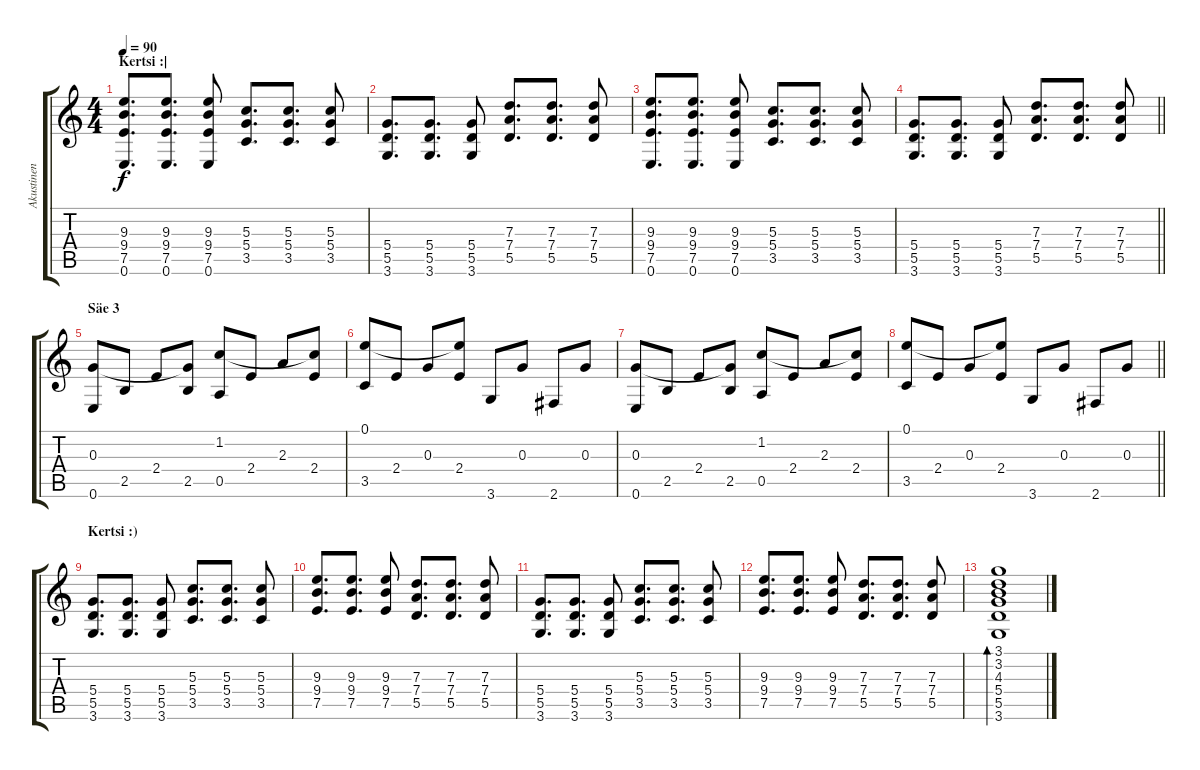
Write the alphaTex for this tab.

\track ("Akustinen" "Akustinen") {instrument acousticguitarsteel}
\staff {score tabs}
\tuning (E4 B3 G3 D3 A2 E2) {hide}
\ts (4 4)
\section ("" "Kertsi :|")
\tempo 90
\clef g2
\ks c
(9.3 9.4 7.5 0.6).8{d dy f} (9.3 9.4 7.5 0.6).8{d} (9.3 9.4 7.5 0.6).8 (5.3 5.4 3.5).8{d} (5.3 5.4 3.5).8{d} (5.3 5.4 3.5).8 |
(5.4 5.5 3.6).8{d} (5.4 5.5 3.6).8{d} (5.4 5.5 3.6).8 (7.3 7.4 5.5).8{d} (7.3 7.4 5.5).8{d} (7.3 7.4 5.5).8 |
(9.3 9.4 7.5 0.6).8{d} (9.3 9.4 7.5 0.6).8{d} (9.3 9.4 7.5 0.6).8 (5.3 5.4 3.5).8{d} (5.3 5.4 3.5).8{d} (5.3 5.4 3.5).8 |
\barLineRight lightlight
(5.4 5.5 3.6).8{d} (5.4 5.5 3.6).8{d} (5.4 5.5 3.6).8 (7.3 7.4 5.5).8{d} (7.3 7.4 5.5).8{d} (7.3 7.4 5.5).8 |
\section ("" "Säe 3")
(0.3 0.6).8 2.5.8 2.4.8 (0.3{t} 2.5).8 (1.2 0.5).8 2.4.8 2.3.8 (1.2{t} 2.4).8 |
(0.1 3.5).8 2.4.8 0.3.8 (0.1{t} 2.4).8 3.6.8 0.3.8 2.6.8 0.3.8 |
(0.3 0.6).8 2.5.8 2.4.8 (0.3{t} 2.5).8 (1.2 0.5).8 2.4.8 2.3.8 (1.2{t} 2.4).8 |
\barLineRight lightlight
(0.1 3.5).8 2.4.8 0.3.8 (0.1{t} 2.4).8 3.6.8 0.3.8 2.6.8 0.3.8 |
\section ("" "Kertsi :)")
(5.4 5.5 3.6).8{d} (5.4 5.5 3.6).8{d} (5.4 5.5 3.6).8 (5.3 5.4 3.5).8{d} (5.3 5.4 3.5).8{d} (5.3 5.4 3.5).8 |
(9.3 9.4 7.5).8{d} (9.3 9.4 7.5).8{d} (9.3 9.4 7.5).8 (7.3 7.4 5.5).8{d} (7.3 7.4 5.5).8{d} (7.3 7.4 5.5).8 |
(5.4 5.5 3.6).8{d} (5.4 5.5 3.6).8{d} (5.4 5.5 3.6).8 (5.3 5.4 3.5).8{d} (5.3 5.4 3.5).8{d} (5.3 5.4 3.5).8 |
(9.3 9.4 7.5).8{d} (9.3 9.4 7.5).8{d} (9.3 9.4 7.5).8 (7.3 7.4 5.5).8{d} (7.3 7.4 5.5).8{d} (7.3 7.4 5.5).8 |
(3.1 3.2 4.3 5.4 5.5 3.6).1{bd 240}
